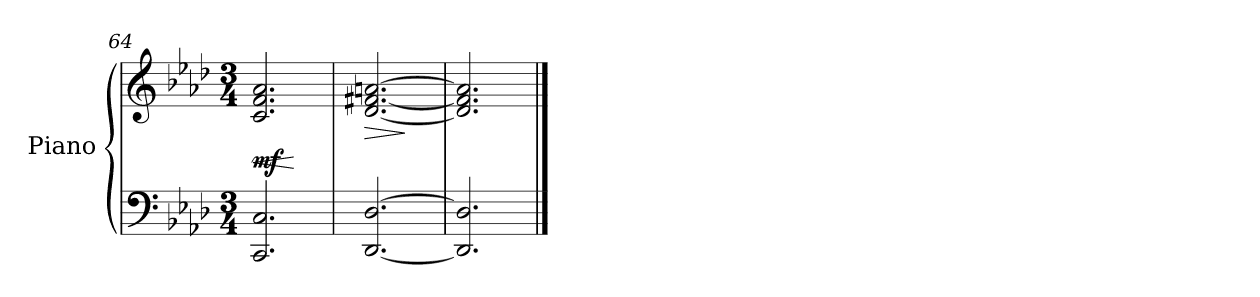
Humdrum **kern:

**kern	**kern	**dynam
*part1	*part1	*part1
*staff2	*staff1	*staff1/2
*I"Piano	*	*
*I'Pno.	*	*
*clefF4	*clefG2	*
*k[b-e-a-d-]	*k[b-e-a-d-]	*
*M3/4	*M3/4	*
=64	=64	=64
!	!	!LO:HP:b
!	!	!LO:DY:n=1:b
2.CC/ 2.C/	2.c/ 2.f/ 2.a-/	< mf
.	.	[
=65	=65	=65
!	!	!LO:HP:b
[2.DD-/ [2.D-/	[2.d-/ [2.f#X/ [2.an/	>
.	.	]
=66	=66	=66
2.DD-/] 2.D-/]	2.d-/] 2.f#/] 2.a/]	.
==	==	==
*-	*-	*-
